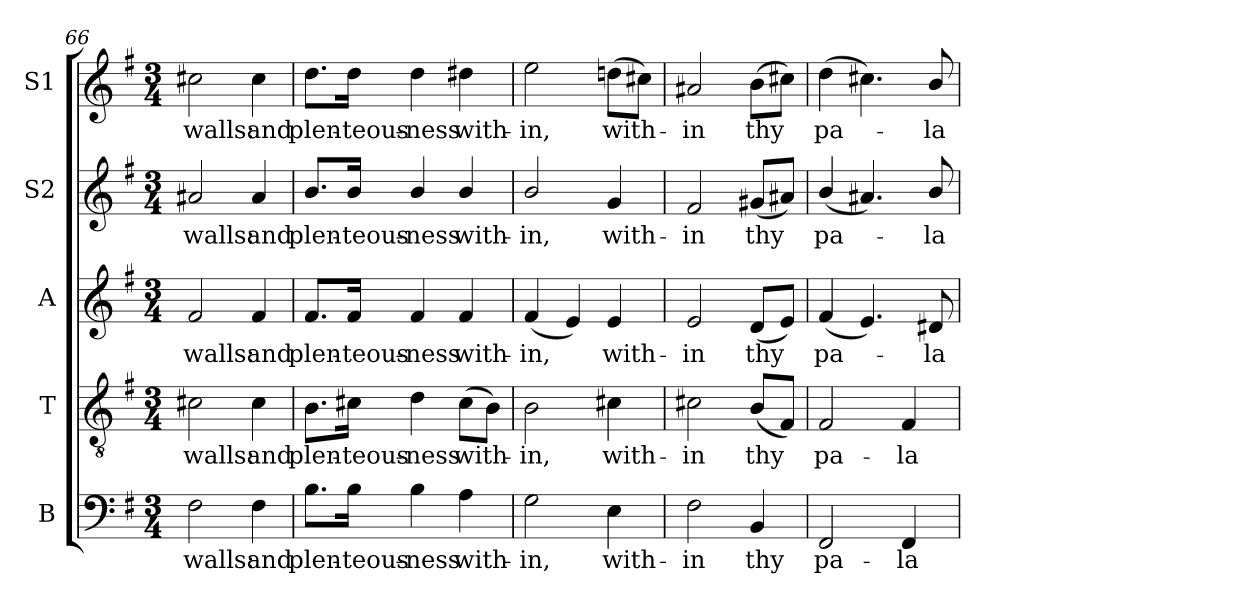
**kern	**text	**kern	**text	**kern	**text	**kern	**text	**kern	**text
*part5	*part5	*part4	*part4	*part3	*part3	*part2	*part2	*part1	*part1
*staff5	*staff5	*staff4	*staff4	*staff3	*staff3	*staff2	*staff2	*staff1	*staff1
*I"B	*	*I"T	*	*I"A	*	*I"S2	*	*I"S1	*
*I'B.	*	*I'T.	*	*I'A.	*	*I'S.	*	*I'S.	*
*clefF4	*	*clefGv2	*	*clefG2	*	*clefG2	*	*clefG2	*
*	*	*ITrd7c12	*	*	*	*	*	*	*
*k[f#]	*	*k[f#]	*	*k[f#]	*	*k[f#]	*	*k[f#]	*
*G:	*	*G:	*	*G:	*	*G:	*	*G:	*
*M3/4	*	*M3/4	*	*M3/4	*	*M3/4	*	*M3/4	*
=66	=66	=66	=66	=66	=66	=66	=66	=66	=66
!	!LO:LY:b:color=#000000	!	!	!	!	!	!	!	!
!	!	!	!LO:LY:b:color=#000000	!	!	!	!	!	!
!	!	!	!	!	!LO:LY:b:color=#000000	!	!	!	!
!	!	!	!	!	!	!	!LO:LY:b:color=#000000	!	!
!	!	!	!	!	!	!	!	!	!LO:LY:b:color=#000000
2F#i\	walls:	2C#Xi\	walls:	2f#i/	walls:	2a#Xi/	walls:	2cc#Xi\	walls:
!	!LO:LY:b:color=#000000	!	!	!	!	!	!	!	!
!	!	!	!LO:LY:b:color=#000000	!	!	!	!	!	!
!	!	!	!	!	!LO:LY:b:color=#000000	!	!	!	!
!	!	!	!	!	!	!	!LO:LY:b:color=#000000	!	!
!	!	!	!	!	!	!	!	!	!LO:LY:b:color=#000000
4F#i\	and	4C#i\	and	4f#i/	and	4a#i/	and	4cc#i\	and
=67	=67	=67	=67	=67	=67	=67	=67	=67	=67
!	!LO:LY:b:color=#000000	!	!	!	!	!	!	!	!
!	!	!	!LO:LY:b:color=#000000	!	!	!	!	!	!
!	!	!	!	!	!LO:LY:b:color=#000000	!	!	!	!
!	!	!	!	!	!	!	!LO:LY:b:color=#000000	!	!
!	!	!	!	!	!	!	!	!	!LO:LY:b:color=#000000
8.Bi\L	plen-	8.BBi\L	plen-	8.f#i/L	plen-	8.bi/L	plen-	8.ddi\L	plen-
!	!LO:LY:b:color=#000000	!	!	!	!	!	!	!	!
!	!	!	!LO:LY:b:color=#000000	!	!	!	!	!	!
!	!	!	!	!	!LO:LY:b:color=#000000	!	!	!	!
!	!	!	!	!	!	!	!LO:LY:b:color=#000000	!	!
!	!	!	!	!	!	!	!	!	!LO:LY:b:color=#000000
16Bi\Jk	-teous-	16C#Xi\Jk	-teous-	16f#i/Jk	-teous-	16bi/Jk	-teous-	16ddi\Jk	-teous-
!	!LO:LY:b:color=#000000	!	!	!	!	!	!	!	!
!	!	!	!LO:LY:b:color=#000000	!	!	!	!	!	!
!	!	!	!	!	!LO:LY:b:color=#000000	!	!	!	!
!	!	!	!	!	!	!	!LO:LY:b:color=#000000	!	!
!	!	!	!	!	!	!	!	!	!LO:LY:b:color=#000000
4Bi\	-ness	4Di\	-ness	4f#i/	-ness	4bi/	-ness	4ddi\	-ness
!	!LO:LY:b:color=#000000	!	!	!	!	!	!	!	!
!	!	!	!LO:LY:b:color=#000000	!	!	!	!	!	!
!	!	!	!	!	!LO:LY:b:color=#000000	!	!	!	!
!	!	!	!	!	!	!	!LO:LY:b:color=#000000	!	!
!	!	!	!	!	!	!	!	!	!LO:LY:b:color=#000000
4Ai\	with-	(8C#i\L	with-	4f#i/	with-	4bi/	with-	4dd#Xi\	with-
.	.	8BBi\J)	.	.	.	.	.	.	.
!!LO:PB:g=z
=68	=68	=68	=68	=68	=68	=68	=68	=68	=68
!	!LO:LY:b:color=#000000	!	!	!	!	!	!	!	!
!	!	!	!LO:LY:b:color=#000000	!	!	!	!	!	!
!	!	!	!	!	!LO:LY:b:color=#000000	!	!	!	!
!	!	!	!	!	!	!	!LO:LY:b:color=#000000	!	!
!	!	!	!	!	!	!	!	!	!LO:LY:b:color=#000000
2Gi\	-in,	2BBi\	-in,	(4f#i/	-in,	2bi/	-in,	2eei\	-in,
.	.	.	.	4ei/)	.	.	.	.	.
!	!LO:LY:b:color=#000000	!	!	!	!	!	!	!	!
!	!	!	!LO:LY:b:color=#000000	!	!	!	!	!	!
!	!	!	!	!	!LO:LY:b:color=#000000	!	!	!	!
!	!	!	!	!	!	!	!LO:LY:b:color=#000000	!	!
!	!	!	!	!	!	!	!	!	!LO:LY:b:color=#000000
4Ei\	with-	4C#Xi\	with-	4ei/	with-	4gi/	with-	(8ddni\L	with-
.	.	.	.	.	.	.	.	8cc#Xi\J)	.
=69	=69	=69	=69	=69	=69	=69	=69	=69	=69
!	!LO:LY:b:color=#000000	!	!	!	!	!	!	!	!
!	!	!	!LO:LY:b:color=#000000	!	!	!	!	!	!
!	!	!	!	!	!LO:LY:b:color=#000000	!	!	!	!
!	!	!	!	!	!	!	!LO:LY:b:color=#000000	!	!
!	!	!	!	!	!	!	!	!	!LO:LY:b:color=#000000
2F#i\	-in	2C#Xi\	-in	2ei/	-in	2f#i/	-in	2a#Xi/	-in
!	!LO:LY:b:color=#000000	!	!	!	!	!	!	!	!
!	!	!	!LO:LY:b:color=#000000	!	!	!	!	!	!
!	!	!	!	!	!LO:LY:b:color=#000000	!	!	!	!
!	!	!	!	!	!	!	!LO:LY:b:color=#000000	!	!
!	!	!	!	!	!	!	!	!	!LO:LY:b:color=#000000
4BBi/	thy	(8BBi/L	thy	(8di/L	thy	(8g#Xi/L	thy	(8bi\L	thy
.	.	8FF#i/J)	.	8ei/J)	.	8a#Xi/J)	.	8cc#Xi\J)	.
=70	=70	=70	=70	=70	=70	=70	=70	=70	=70
!	!LO:LY:b:color=#000000	!	!	!	!	!	!	!	!
!	!	!	!LO:LY:b:color=#000000	!	!	!	!	!	!
!	!	!	!	!	!LO:LY:b:color=#000000	!	!	!	!
!	!	!	!	!	!	!	!LO:LY:b:color=#000000	!	!
!	!	!	!	!	!	!	!	!	!LO:LY:b:color=#000000
2FF#i/	pa-	2FF#i/	pa-	(4f#i/	pa-	(4bi/	pa-	(4ddi\	pa-
.	.	.	.	4.ei/)	.	4.a#Xi/)	.	4.cc#Xi\)	.
!	!LO:LY:b:color=#000000	!	!	!	!	!	!	!	!
!	!	!	!LO:LY:b:color=#000000	!	!	!	!	!	!
4FF#i/	-la-	4FF#i/	-la-	.	.	.	.	.	.
!	!	!	!	!	!LO:LY:b:color=#000000	!	!	!	!
!	!	!	!	!	!	!	!LO:LY:b:color=#000000	!	!
!	!	!	!	!	!	!	!	!	!LO:LY:b:color=#000000
.	.	.	.	8d#Xi/	-la-	8bi/	-la-	8bi/	-la-
=	=	=	=	=	=	=	=	=	=
*-	*-	*-	*-	*-	*-	*-	*-	*-	*-
